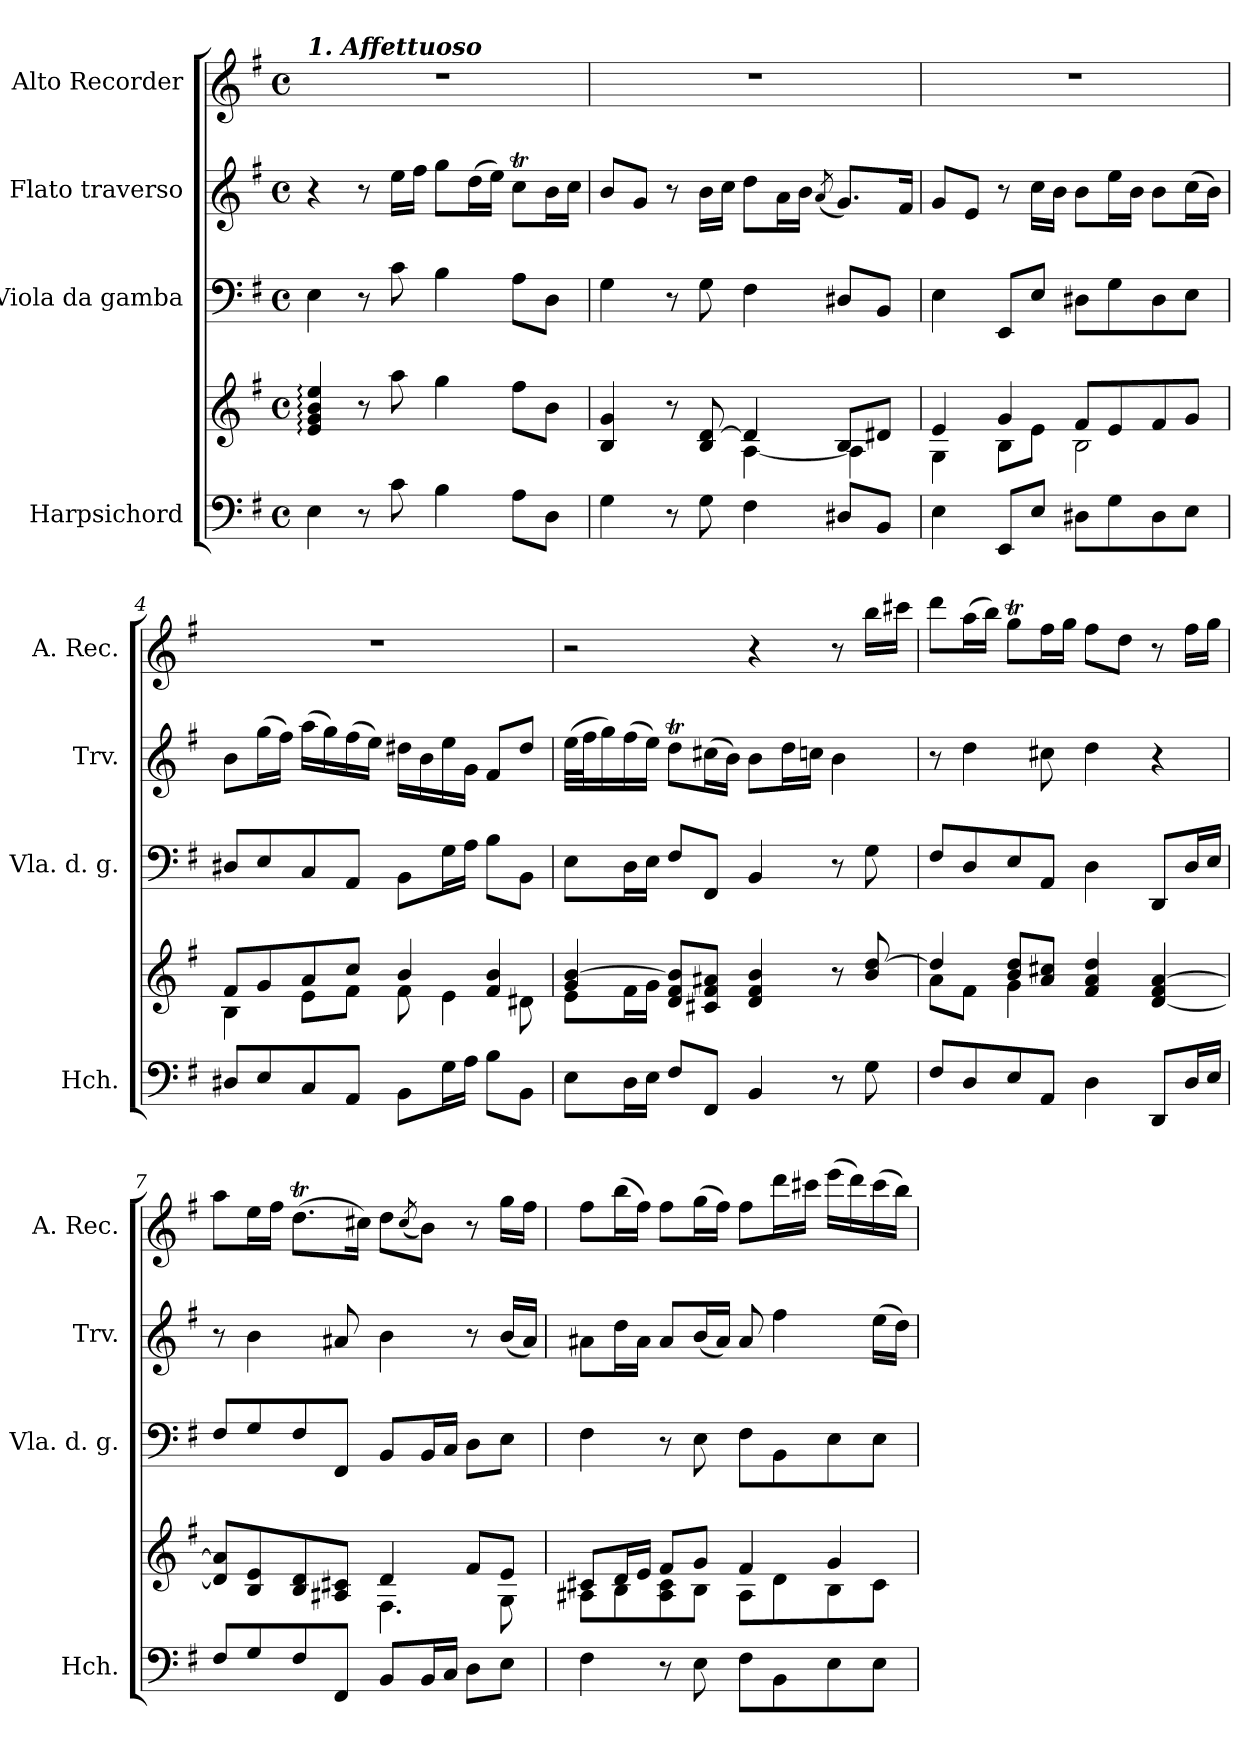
**kern	**kern	**kern	**kern	**kern
*part4	*part4	*part3	*part2	*part1
*staff5	*staff4	*staff3	*staff2	*staff1
*I"Harpsichord	*	*I"Viola da gamba	*I"Flato traverso	*I"Alto Recorder
*I'Hch.	*	*I'Vla. d. g.	*I'Trv.	*I'A. Rec.
*clefF4	*clefG2	*clefF4	*clefG2	*clefG2
*k[f#]	*k[f#]	*k[f#]	*k[f#]	*k[f#]
*M4/4	*M4/4	*M4/4	*M4/4	*M4/4
*met(c)	*met(c)	*met(c)	*met(c)	*met(c)
*MM74	*MM74	*MM74	*MM74	*MM74
=1	=1	=1	=1	=1
!	!	!	!	!LO:TX:a:Bi:t=1. Affettuoso
4E\	4e/: 4g/: 4b/: 4ee/:	4E\	4r	1r
8r	8r	8r	8r	.
8c\	8aa\	8c\	16ee\LL	.
.	.	.	16ff#\JJ	.
4B\	4gg\	4B\	8gg\L	.
.	.	.	(16dd\L	.
.	.	.	16ee\JJ)	.
8A\L	8ff#\L	8A\L	8ccT\L	.
8D\J	8b\J	8D\J	16b\L	.
.	.	.	16cc\JJ	.
=2	=2	=2	=2	=2
*	*^	*	*	*
4G\	4B/ 4g/	2ryy	4G\	8b/L	1r
.	.	.	.	8g/J	.
8r	8r	.	8r	8r	.
8G\	8B/ [8d/	.	8G\	16b\LL	.
.	.	.	.	16cc\JJ	.
4F#\	4d/]	[4A\	4F#\	8dd\L	.
.	.	.	.	16a\L	.
.	.	.	.	16b\JJ	.
.	.	.	.	(8qa/	.
8D#X/L	8B/L	4A\]	8D#X/L	8.g/L)	.
8BB/J	8d#X/J	.	8BB/J	.	.
.	.	.	.	16f#/Jk	.
=3	=3	=3	=3	=3	=3
4E\	4e/	4G\	4E\	8g/L	1r
.	.	.	.	8e/J	.
8EE/L	4g/	8B\L	8EE/L	8r	.
8E/J	.	8e\J	8E/J	16cc\LL	.
.	.	.	.	16b\JJ	.
8D#X\L	8f#/L	2B\	8D#X\L	8b\L	.
8G\	8e/	.	8G\	16ee\L	.
.	.	.	.	16b\JJ	.
8D#\	8f#/	.	8D#\	8b\L	.
8E\J	8g/J	.	8E\J	(16cc\L	.
.	.	.	.	16b\JJ)	.
=4	=4	=4	=4	=4	=4
8D#X/L	8f#/L	4B\	8D#X/L	8b\L	1r
8E/	8g/	.	8E/	(16gg\L	.
.	.	.	.	16ff#\JJ)	.
8C/	8a/	8e\L	8C/	(16aa\LL	.
.	.	.	.	16gg\)	.
8AA/J	8cc/J	8f#\J	8AA/J	(16ff#\	.
.	.	.	.	16ee\JJ)	.
8BB\L	4b/	8f#\	8BB\L	16dd#X\LL	.
.	.	.	.	16b\	.
16G\L	.	4e\	16G\L	16ee\	.
16A\JJ	.	.	16A\JJ	16g\JJ	.
8B\L	4f#/ 4b/	.	8B\L	8f#/L	.
8BB\J	.	8d#X\	8BB\J	8dd#/J	.
!!LO:LB:g=z
=5	=5	=5	=5	=5	=5
8E\L	4g/ [4b/	8e\L	8E\L	(32ee\LLL	2r
.	.	.	.	32ff#\J	.
.	.	.	.	16gg\)	.
16D\L	.	16f#\L	16D\L	(16ff#\	.
16E\JJ	.	16g\JJ	16E\JJ	16ee\JJ)	.
8F#/L	8d/ 8f#/ 8b/]L	2.ryy	8F#/L	8ddT\L	.
8FF#/J	8c#X/ 8f#/ 8a#X/J	.	8FF#/J	(16cc#X\L	.
.	.	.	.	16b\JJ)	.
4BB/	4d/ 4f#/ 4b/	.	4BB/	8b\L	4r
.	.	.	.	16dd\L	.
.	.	.	.	16ccn\JJ	.
8r	8r	.	8r	4b\	8r
8G\	8b/ [8dd/	.	8G\	.	16bb\LL
.	.	.	.	.	16ccc#X\JJ
=6	=6	=6	=6	=6	=6
8F#/L	4dd/]	8a\L	8F#/L	8r	8ddd\L
8D/	.	8f#\J	8D/	4dd\	(16aa\L
.	.	.	.	.	16bb\JJ)
8E/	8b/ 8dd/L	4g\	8E/	.	8ggT\L
8AA/J	8a/ 8cc#X/J	.	8AA/J	8cc#X\	16ff#\L
.	.	.	.	.	16gg\JJ
4D\	4f#/ 4a/ 4dd/	2ryy	4D\	4dd\	8ff#\L
.	.	.	.	.	8dd\J
8DD/L	[4d/ 4f#/ [4a/	.	8DD/L	4r	8r
16D/L	.	.	16D/L	.	16ff#\LL
16E/JJ	.	.	16E/JJ	.	16gg\JJ
=7	=7	=7	=7	=7	=7
8F#/L	8d/] 8a/]L	2ryy	8F#/L	8r	8aa\L
8G/	8B/ 8e/	.	8G/	4b\	16ee\L
.	.	.	.	.	16ff#\JJ
8F#/	8B/ 8d/	.	8F#/	.	(8.ddT\L
8FF#/J	8A#X/ 8c#X/J	.	8FF#/J	8a#X/	.
.	.	.	.	.	16cc#X\Jk)
8BB/L	4d/	4.F#\	8BB/L	4b\	8dd\L
.	.	.	.	.	(8qcc#/
16BB/L	.	.	16BB/L	.	8b\J)
16C/JJ	.	.	16C/JJ	.	.
8D\L	8f#/L	.	8D\L	8r	8r
8E\J	8e/J	8G\	8E\J	(16b/LL	16gg\LL
.	.	.	.	16a#/JJ)	16ff#\JJ
=8	=8	=8	=8	=8	=8
4F#\	8c#X/L	8A#X\L	4F#\	8a#X\L	8ff#\L
.	16d/L	8B\	.	16dd\L	(16bb\L
.	16e/JJ	.	.	16a#\JJ	16ff#\JJ)
8r	8f#/L	8A#\ 8c#\	8r	8a#/L	8ff#\L
8E\	8g/J	8B\J	8E\	(16b/L	(16gg\L
.	.	.	.	16a#/JJ)	16ff#\JJ)
8F#\L	4f#/	8A#\L	8F#\L	8a#/	8ff#\L
8BB\	.	8d\	8BB\	4ff#\	16ddd\L
.	.	.	.	.	16ccc#X\JJ
8E\	4g/	8B\	8E\	.	(16eee\LL
.	.	.	.	.	16ddd\)
8E\J	.	8c#\J	8E\J	(16ee\LL	(16ccc#\
.	.	.	.	16dd\JJ)	16bb\JJ)
*	*v	*v	*	*	*
=	=	=	=	=
*-	*-	*-	*-	*-
